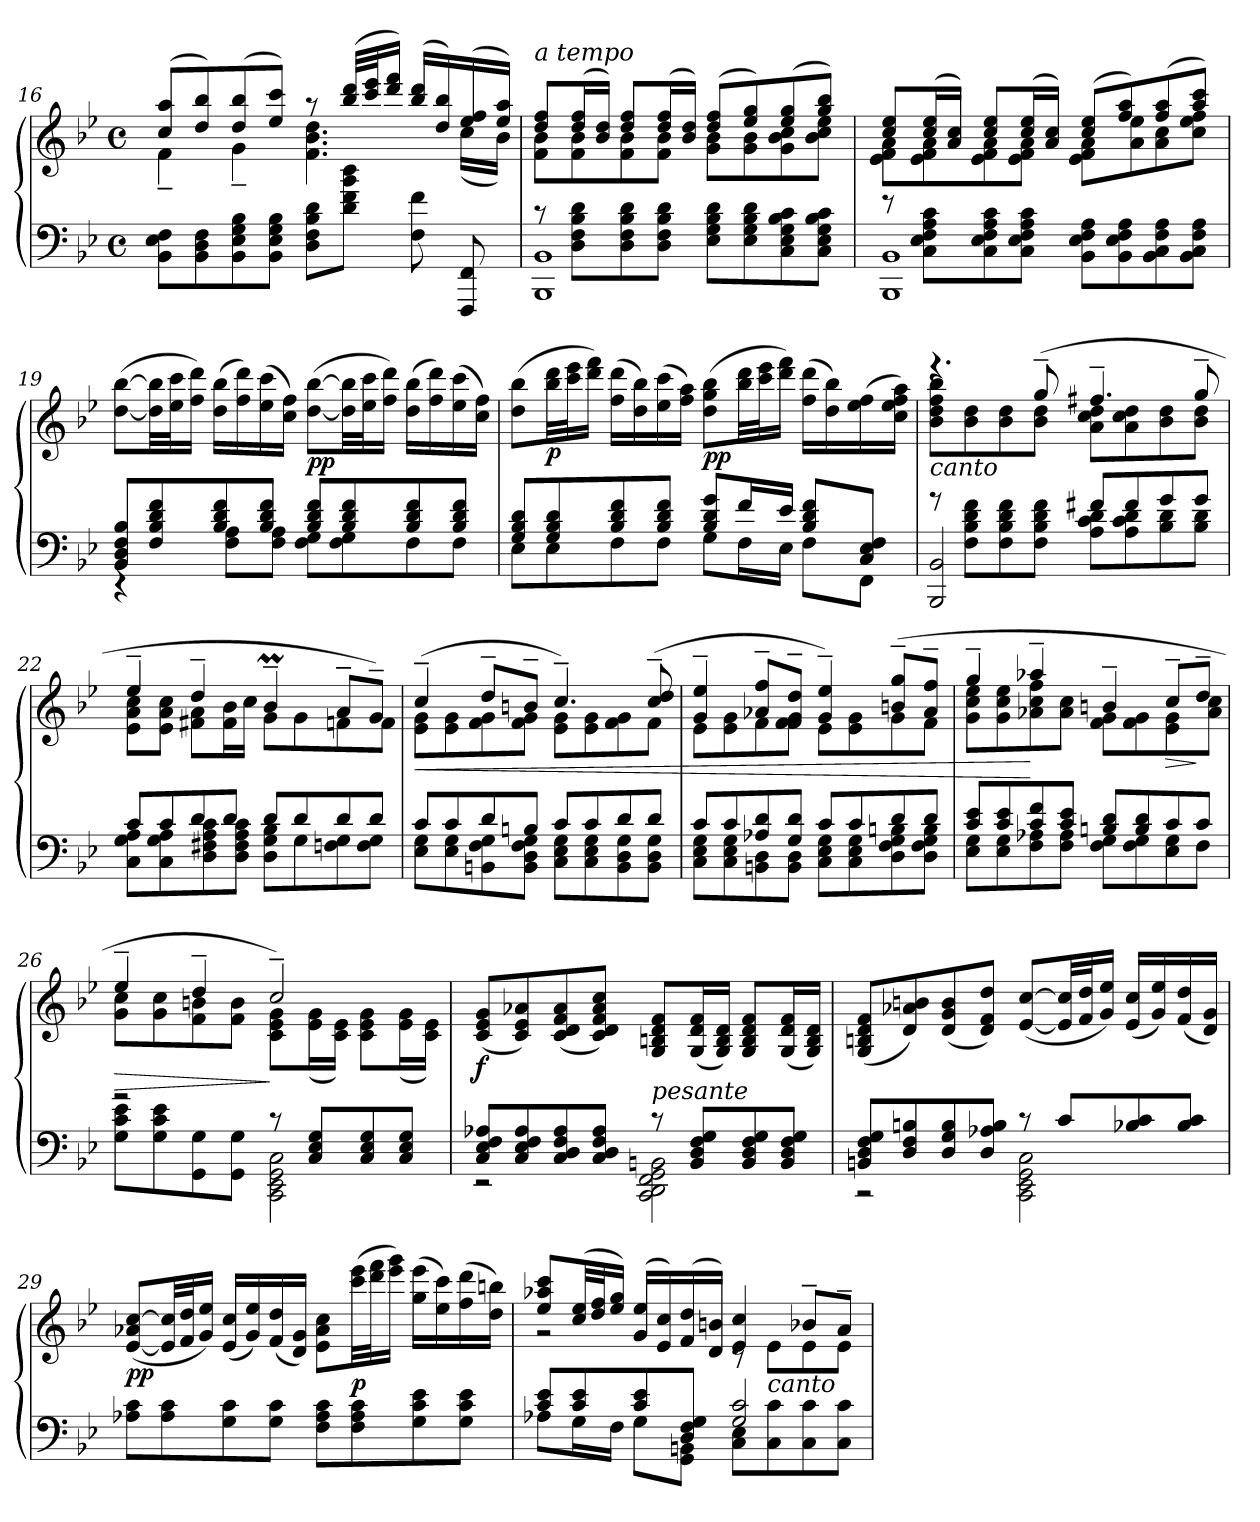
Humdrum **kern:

**kern	**kern	**dynam
*part1	*part1	*part1
*staff2	*staff1	*staff1/2
*clefF4	*clefG2	*
*k[b-e-]	*k[b-e-]	*
*B-:	*B-:	*
*M4/4	*M4/4	*
*met(c)	*met(c)	*
=16	=16	=16
*	*^	*
8BB-\ 8E-\ 8F\L	(>8cc/ 8aa/L	4f~<\	.
8BB-\ 8D\ 8F\	8dd/ 8bb-/)	.	.
8BB-\ 8E-\ 8G\ 8B-\	(>8dd/ 8bb-/	4g~<\	.
8BB-\ 8E-\ 8G\ 8B-\J	8ee-/ 8ccc/J)	.	.
8D\ 8F\ 8B-\ 8d\L	8raa	4.f\ 4.b-\ 4.dd\	.
8d\ 8f\ 8b-\ 8dd\J	(>32bb-/ 32ddd/LLL	.	.
.	32ccc/ 32eee-/J	.	.
.	16ddd/ 16fff/JJ)	.	.
8F\ 8f\	(>16bb-/ 16ddd/LL	.	.
.	16dd/ 16bb-/)	.	.
8FFF/ 8FF/	(>16ee-/ 16ff/	(<16cc\LL	.
.	16ee-/ 16aa/JJ)	16b-\JJ)	.
!!LO:LB:g=z	!!
=17	=17	=17	=17
*^	*	*	*
!	!	!LO:TX:a:i:t=a tempo	!	!
1BBB- 1BB-	8rc	8dd/ 8ff/L	8f\ 8b-\L	.
.	8D\ 8F\ 8B-\ 8d\L	(>16dd/ 16ff/L	8f\ 8b-\	.
.	.	16b-/ 16dd/JJ)	.	.
.	8D\ 8F\ 8B-\ 8d\	8dd/ 8ff/L	8f\ 8b-\	.
.	8D\ 8F\ 8B-\ 8d\J	(>16dd/ 16ff/L	8f\ 8b-\J	.
.	.	16b-/ 16dd/JJ)	.	.
.	8E-\ 8G\ 8B-\ 8d\L	(>8dd/ 8ff/L	8g\ 8b-\L	.
.	8E-\ 8G\ 8B-\ 8d\	8ee-/ 8gg/)	8g\ 8b-\	.
.	8C\ 8E-\ 8G\ 8B-\ 8c\	(>8ee-/ 8gg/	8g\ 8b-\ 8cc\	.
.	8C\ 8E-\ 8G\ 8B-\ 8c\J	8gg/ 8bb-/J)	8b-\ 8cc\ 8ee-\J	.
=18	=18	=18	=18	=18
1BBB- 1BB-	8re	8cc/ 8ee-/L	8e-\ 8f\ 8a\L	.
.	8C\ 8E-\ 8F\ 8A\ 8c\L	(>16cc/ 16ee-/L	8e-\ 8f\ 8a\	.
.	.	16a/ 16cc/JJ)	.	.
.	8C\ 8E-\ 8F\ 8A\ 8c\	8cc/ 8ee-/L	8e-\ 8f\ 8a\	.
.	8C\ 8E-\ 8F\ 8A\ 8c\J	(>16cc/ 16ee-/L	8e-\ 8f\ 8a\J	.
.	.	16a/ 16cc/JJ)	.	.
.	8BB-\ 8E-\ 8F\ 8A\L	(>8cc/ 8ee-/L	8e-\ 8f\ 8a\L	.
.	8BB-\ 8E-\ 8F\ 8A\	8ff/ 8aa/)	8a\ 8ee-\	.
.	8BB-\ 8C\ 8F\ 8A\	(>8ff/ 8aa/	8a\ 8cc\	.
.	8BB-\ 8C\ 8F\ 8A\J	8aa/ 8ccc/J)	8cc\ 8ee-\ 8ff\J	.
*	*	*v	*v	*
=19	=19	=19	=19
8BB-/ 8D/ 8F/ 8B-/L	4rEE	(>[8dd\ [8bb-\L	.
8F/ 8B-/ 8d/ 8f/	.	32dd\] 32bb-\]LL	.
.	.	32ee-\ 32ccc\J	.
.	.	16ff\ 16ddd\JJ)	.
8B-/ 8d/ 8f/	8F\ 8A\L	(>16dd\ 16bb-\LL	.
.	.	16ff\ 16ddd\)	.
8B-/ 8d/ 8f/J	8F\ 8A\J	(>16ee-\ 16ccc\	.
.	.	16cc\ 16ff\JJ)	.
!	!	!	!LO:DY:b
8B-/ 8d/ 8f/L	8F\ 8G\L	(>[8dd\ [8bb-\L	pp
8B-/ 8d/ 8f/	8F\ 8G\	32dd\] 32bb-\]LL	.
.	.	32ee-\ 32ccc\J	.
.	.	16ff\ 16ddd\JJ)	.
8B-/ 8d/ 8f/	8F\	(>16dd\ 16bb-\LL	.
.	.	16ff\ 16ddd\)	.
8B-/ 8d/ 8f/J	8F\J	(>16ee-\ 16ccc\	.
.	.	16cc\ 16ff\JJ)	.
!!LO:LB:g=z
=20	=20	=20	=20
8G/ 8B-/ 8d/L	8E-\L	(>8dd\ 8bb-\L	.
!	!	!	!LO:DY:b
8G/ 8B-/ 8d/	8E-\	32bb-\ 32ddd\LL	p
.	.	32ccc\ 32eee-\J	.
.	.	16ddd\ 16fff\JJ)	.
8B-/ 8d/ 8f/	8F\	(>16ff\ 16ddd\LL	.
.	.	16dd\ 16bb-\)	.
8B-/ 8d/ 8f/J	8F\J	(>16ee-\ 16ccc\	.
.	.	16ff\ 16aa\JJ)	.
!	!	!	!LO:DY:b
8B-/ 8d/ 8g/L	8G\L	(>8dd\ 8gg\ 8bb-\L	pp
16f/L	16F\L	32bb-\ 32ddd\LL	.
.	.	32ccc\ 32eee-\J	.
16e-/JJ	16E-\JJ	16ddd\ 16fff\JJ)	.
8B-/ 8d/ 8f/L	8F\L	(>16ff\ 16ddd\LL	.
.	.	16dd\ 16bb-\)	.
8C/ 8E-/ 8F/J	8FF\J	(>16ee-\ 16ff\	.
.	.	16cc\ 16ee-\ 16ff\ 16aa\JJ)	.
=21	=21	=21	=21
*	*	*^	*
!	!	!LO:TX:b:i:t=canto	!	!
2BBB-/ 2BB-/	8rf	4.rfff	8b-\ 8dd\ 8ff\ 8bb-\L	.
.	8F\ 8B-\ 8d\ 8f\L	.	8b-\ 8dd\	.
.	8F\ 8B-\ 8d\ 8f\	.	8b-\ 8dd\	.
.	8F\ 8B-\ 8d\ 8f\J	(>8gg~>/	8b-\ 8dd\J	.
8f#X/L	8A\ 8c\ 8d\L	4.ff#X~>/	8a\ 8cc\ 8dd\L	.
8f#/	8A\ 8c\ 8d\	.	8a\ 8cc\ 8dd\	.
8g/	8B-\ 8d\	.	8b-\ 8dd\	.
8g/J	8B-\ 8d\J	8gg~>/	8b-\ 8dd\J	.
=22	=22	=22	=22	=22
8c/L	8C\ 8G\ 8A\L	4ee-~>/	8e-\ 8a\ 8cc\L	.
8c/	8C\ 8G\ 8A\	.	8e-\ 8a\ 8cc\J	.
8d/	8D\ 8F#X\ 8A\ 8c\	4dd~>/	8f#X\ 8a\L	.
8d/J	8D\ 8F#\ 8A\ 8c\J	.	16f#\ 16b-\L	.
.	.	.	16cc\JJ	.
8d/L	8D\ 8G\ 8B-\L	4b-M~>/	8g\L	.
8d/	8G\	.	8g\	.
8d/	8Fn\ 8G\	8a~>/L	8fn\	.
8d/J	8F\ 8G\J	8g~>/J)	8f\J	.
!!LO:PB:g=z	!!
=23	=23	=23	=23	=23
!	!	!	!	!LO:HP:b
8c/L	8E-\ 8G\L	(>4cc~>/	8e-\ 8g\L	<
8c/	8E-\ 8G\	.	8e-\ 8g\	.
8d/	8BBn\ 8F\ 8G\	8dd~>/L	8f\ 8g\	.
8Bn/J	8BB\ 8D\ 8F\ 8G\J	8bn~>/J	8f\ 8g\J	.
8c/L	8C\ 8E-\ 8G\L	4.cc~>/)	8e-\ 8g\L	.
8c/	8C\ 8E-\ 8G\	.	8e-\ 8g\	.
8d/	8BB\ 8D\ 8G\	.	8f\ 8g\	.
8d/J	8BB\ 8D\ 8G\J	(>8cc/~> 8dd/~>	8f\J	.
=24	=24	=24	=24	=24
8c/L	8C\ 8E-\ 8G\L	4g/~> 4ee-/~>	8e-\L	.
8c/	8C\ 8E-\ 8G\	.	8e-\ 8g\	.
8A-X/ 8d/	8BBn\ 8D\	8a-X/~> 8ff/~>L	8f\	.
8G/ 8d/J	8BB\ 8D\J	8f/~> 8dd/~>J	8f\ 8g\J	.
8c/L	8C\ 8E-\ 8G\L	4g/~> 4ee-/~>)	8e-\L	.
8c/	8C\ 8E-\ 8G\	.	8e-\ 8g\	.
8d/	8D\ 8F\ 8G\ 8Bn\	(>8bn/~> 8gg/~>L	8g\	.
8d/J	8D\ 8F\ 8G\ 8B\J	8a-/~> 8ff/~>J	8f\J	.
=25	=25	=25	=25	=25
8c/ 8e-/L	8E-\ 8G\L	4gg~>/	8g\ 8cc\ 8ee-\L	.
8c/ 8e-/	8E-\ 8G\	.	8g\ 8cc\ 8ee-\	.
8c/ 8f/	8F\ 8A-X\	4aa-X~>/	8a-X\ 8cc\ 8ff\	[
8c/ 8e-/J	8F\ 8A-\J	.	8a-\ 8cc\J	.
8Bn/ 8d/L	8F\ 8G\L	4bn~>/	8f\ 8g\L	.
8B/ 8d/	8F\ 8G\	.	8f\ 8g\	.
!	!	!	!	!LO:HP:b
8c/	8E-\ 8G\	8cc~>/L	8e-\ 8g\	>
8c/J	8F\J	8dd~>/J	8a-\ 8cc\J	]
!!LO:LB:g=z	!!
=26	=26	=26	=26	=26
!	!	!	!	!LO:HP:b
2rg	8G\ 8c\ 8e-\L	4ee-~>/	8g\ 8cc\L	>
.	8G\ 8c\ 8e-\	.	8g\ 8cc\	.
.	8GG\ 8G\	4dd~>/	8f\ 8bn\	.
.	8GG\ 8G\J	.	8f\ 8b\J	.
8rc	2CC\ 2EE-\ 2GG\ 2C\	2cc~>/)	8c\ 8e-\ 8g\L	]
8C/ 8E-/ 8G/L	.	.	(<16e-\ 16g\L	.
.	.	.	16c\ 16e-\JJ)	.
8C/ 8E-/ 8G/	.	.	8c\ 8e-\ 8g\L	.
8C/ 8E-/ 8G/J	.	.	(<16e-\ 16g\L	.
.	.	.	16c\ 16e-\JJ)	.
=27	=27	=27	=27	=27
!	!	!	!	!LO:DY:b
*	*	*v	*v	*
8C/ 8E-/ 8F/ 8A-X/L	2rEE	(<8c/ 8e-/ 8g/L	f
8C/ 8E-/ 8F/ 8A-/	.	8c/ 8e-/ 8a-X/)	.
8C/ 8D/ 8F/ 8A-/	.	(<8c/ 8d/ 8f/ 8a-/	.
8C/ 8D/ 8F/ 8A-/J	.	8c/ 8d/ 8f/ 8a-/ 8cc/J)	.
!LO:TX:a:i:t=pesante	!	!	!
8rc	2CC\ 2DD\ 2FF\ 2GG\ 2BBn\	8G/ 8Bn/ 8d/ 8f/L	.
8BB/ 8D/ 8F/ 8G/L	.	(<16G/ 16d/ 16f/L	.
.	.	16G/ 16B/ 16d/JJ)	.
8BB/ 8D/ 8F/ 8G/	.	8G/ 8B/ 8d/ 8f/L	.
8BB/ 8D/ 8F/ 8G/J	.	(<16G/ 16d/ 16f/L	.
.	.	16G/ 16B/ 16d/JJ)	.
=28	=28	=28	=28
8BBn/ 8D/ 8F/ 8G/L	2rCC	(<8G/ 8Bn/ 8d/ 8f/L	.
8D/ 8F/ 8Bn/	.	8d/ 8a-X/ 8bn/)	.
8D/ 8G/ 8B/	.	(<8d/ 8g/ 8b/	.
8D/ 8A-X/ 8B/J	.	8d/ 8f/ 8dd/J)	.
8rc	2CC\ 2EE-\ 2GG\ 2C\	(<[8e-/ [8cc/L	.
8c/L	.	32e-/] 32cc/]LL	.
.	.	32f/ 32dd/J	.
.	.	16g/ 16ee-/JJ)	.
8B-X/ 8c/	.	(<16e-/ 16cc/LL	.
.	.	16g/ 16ee-/)	.
8B-/ 8c/J	.	(<16f/ 16dd/	.
.	.	16d/ 16g/JJ)	.
*v	*v	*	*
!!LO:LB:g=z
=29	=29	=29
!	!	!LO:DY:b
8A-X\ 8c\L	(<[8e-/ 8a-X/ [8cc/L	pp
8A-\ 8c\	32e-/] 32cc/]LL	.
.	32f/ 32dd/J	.
.	16g/ 16ee-/JJ)	.
8G\ 8c\	(<16e-/ 16cc/LL	.
.	16g/ 16ee-/)	.
8G\ 8c\J	(<16f/ 16dd/	.
.	16d/ 16g/JJ)	.
8F\ 8A-\ 8c\L	8e-\ 8a-\ 8cc\L	.
!	!	!LO:DY:a=2
8F\ 8A-\ 8c\	(>32ccc\ 32eee-\LL	p
.	32ddd\ 32fff\J	.
.	16eee-\ 16ggg\JJ)	.
8G\ 8c\ 8e-\	(>16gg\ 16eee-\LL	.
.	16ee-\ 16ccc\)	.
8G\ 8c\ 8e-\J	(>16ff\ 16ddd\	.
.	16dd\ 16bbn\JJ)	.
=30	=30	=30
*^	*^	*
8c/ 8e-/L	8A-X\L	8ee-/ 8aa-X/ 8ccc/L	2ra	.
8c/ 8e-/	16G\L	(>32cc/ 32ee-/LL	.	.
.	.	32dd/ 32ff/J	.	.
.	16F\JJ	16ee-/ 16gg/JJ)	.	.
8c/ 8e-/	8G\L	(>16g/ 16ee-/LL	.	.
.	.	16e-/ 16cc/)	.	.
8D/ 8F/ 8G/J	8GG\ 8BBn\J	(>16f/ 16dd/	.	.
.	.	16d/ 16bn/JJ)	.	.
2G/ 2c/	8C\ 8E-\L	4e-/ 4cc/	8rc	.
!	!	!	!LO:TX:b:i:t=canto	!
.	8C\ 8c\	.	8e-\L	.
.	8C\ 8c\	8b-X~>/L	8e-\	.
.	8C\ 8c\J	8a~>/J	8e-\J	.
*v	*v	*	*	*
*	*v	*v	*
=	=	=
*-	*-	*-
